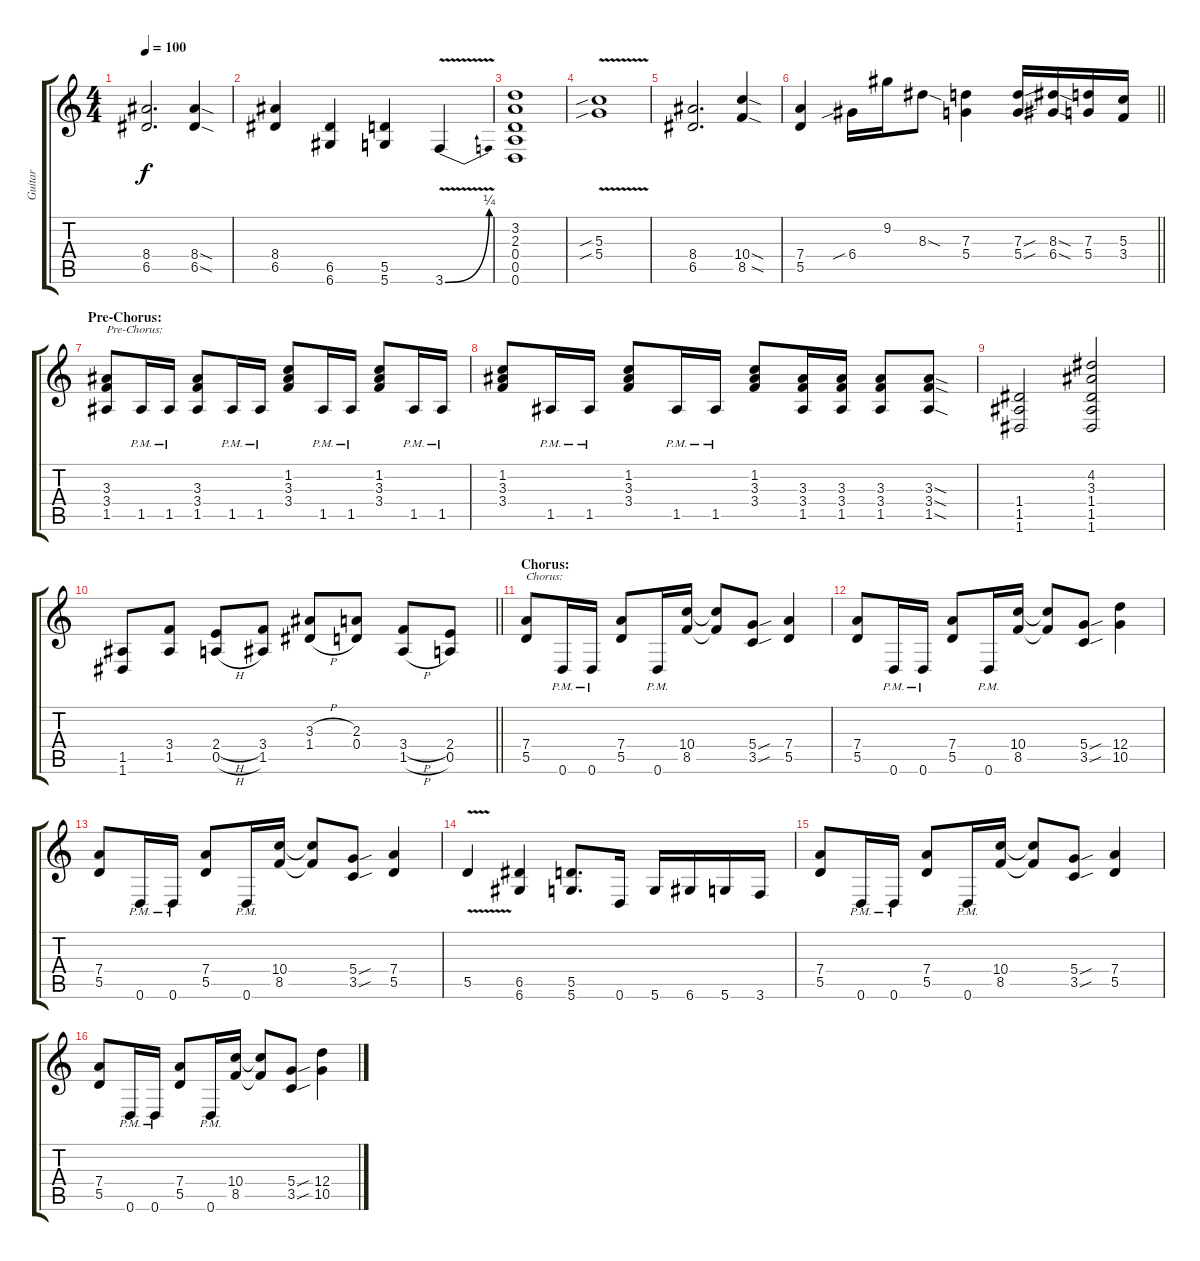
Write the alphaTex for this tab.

\track ("Guitar" "Guitar") {instrument distortionguitar}
\staff {score tabs}
\tuning (E4 B3 G3 D3 A2 D2) {hide}
\ts (4 4)
\tempo 100
\clef g2
\ks c
(8.4 6.5).2{d dy f} (8.4{sod} 6.5{sod}).4 |
(8.4 6.5).4 (6.5 6.6).4 (5.5 5.6).4 3.6{be (bend 0 0 60 1) v}.4 |
(3.2 2.3 0.4 0.5 0.6).1 |
(5.3{v sib} 5.4{sib}).1 |
(8.4 6.5).2{d} (10.4{sod} 8.5{sod}).4 |
\barLineRight lightlight
(7.4 5.5).4 6.4{sib}.16 9.2.16 8.3{sod}.8 (7.3 5.4).4 (7.3{sou} 5.4{sou}).16 (8.3{sod} 6.4{sod}).16 (7.3 5.4).16 (5.3 3.4).16 |
\section ("" "Pre-Chorus:")
(3.3 3.4 1.5).8{txt "Pre-Chorus:"} 1.5{pm}.16 1.5{pm}.16 (3.3 3.4 1.5).8 1.5{pm}.16 1.5{pm}.16 (1.2 3.3 3.4).8 1.5{pm}.16 1.5{pm}.16 (1.2 3.3 3.4).8 1.5{pm}.16 1.5{pm}.16 |
(1.2 3.3 3.4).8 1.5{pm}.16 1.5{pm}.16 (1.2 3.3 3.4).8 1.5{pm}.16 1.5{pm}.16 (1.2 3.3 3.4).8 (3.3 3.4 1.5).16 (3.3 3.4 1.5).16 (3.3 3.4 1.5).8 (3.3{sod} 3.4{sod} 1.5{sod}).8 |
(1.4 1.5 1.6).2 (4.2 3.3 1.4 1.5 1.6).2 |
\barLineRight lightlight
(1.5 1.6).8 (3.4 1.5).8 (2.4{h} 0.5{h}).8 (3.4 1.5).8 (3.3{h} 1.4{h}).8 (2.3 0.4).8 (3.4{h} 1.5{h}).8 (2.4 0.5).8 |
\section ("" "Chorus:")
(7.4 5.5).8{txt "Chorus:"} 0.6{pm}.16 0.6{pm}.16 (7.4 5.5).8 0.6{pm}.16 (10.4 8.5).16 (10.4{t} 8.5{t}).8 (5.4{sou} 3.5{sou}).8 (7.4 5.5).4 |
(7.4 5.5).8 0.6{pm}.16 0.6{pm}.16 (7.4 5.5).8 0.6{pm}.16 (10.4 8.5).16 (10.4{t} 8.5{t}).8 (5.4{sou} 3.5{sou}).8 (12.4 10.5).4 |
(7.4 5.5).8 0.6{pm}.16 0.6{pm}.16 (7.4 5.5).8 0.6{pm}.16 (10.4 8.5).16 (10.4{t} 8.5{t}).8 (5.4{sou} 3.5{sou}).8 (7.4 5.5).4 |
5.5{v}.4 (6.5 6.6).4 (5.5 5.6).8{d} 0.6.16 5.6.16 6.6.16 5.6.16 3.6.16 |
(7.4 5.5).8 0.6{pm}.16 0.6{pm}.16 (7.4 5.5).8 0.6{pm}.16 (10.4 8.5).16 (10.4{t} 8.5{t}).8 (5.4{sou} 3.5{sou}).8 (7.4 5.5).4 |
(7.4 5.5).8 0.6{pm}.16 0.6{pm}.16 (7.4 5.5).8 0.6{pm}.16 (10.4 8.5).16 (10.4{t} 8.5{t}).8 (5.4{sou} 3.5{sou}).8 (12.4 10.5).4
